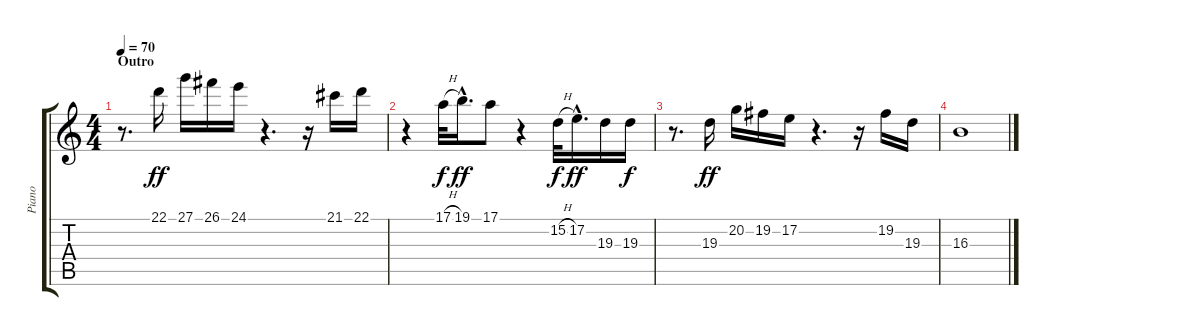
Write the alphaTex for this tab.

\track ("Piano" "Piano") {instrument brightacousticpiano}
\staff {score tabs}
\tuning (E4 B3 G3 D3 A2 E2) {hide}
\ts (4 4)
\section ("" "Outro")
\tempo 70
\clef g2
\ks c
r.8{d dy ff} 22.1.16 27.1.16 26.1.16 24.1.16 r.4{d} r.16 21.1.16 22.1.16 |
r.4 17.1{h}.32{dy f} 19.1{hac}.16{d dy ff} 17.1.8 r.4 15.2{h}.32{dy f} 17.2{hac}.16{d dy ff} 19.3.16 19.3.16{dy f} |
r.8{d} 19.3.16{dy ff} 20.2.16 19.2.16 17.2.16 r.4{d} r.16 19.2.16 19.3.16 |
16.3.1
